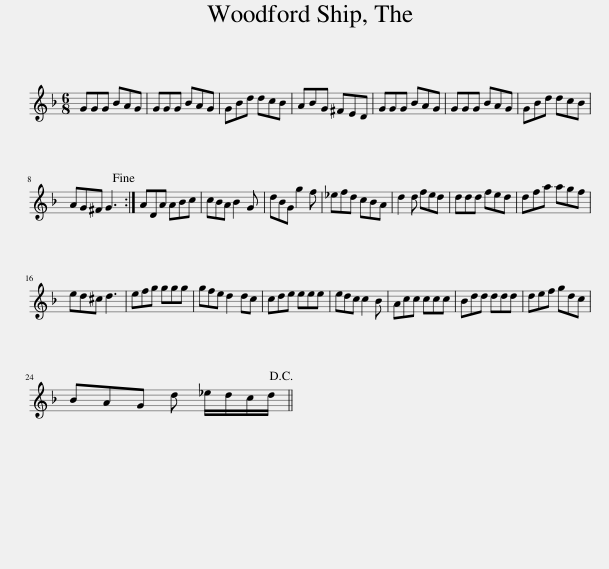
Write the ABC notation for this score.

X:1
L:1/8
M:6/8
I:linebreak $
K:F
V:1 treble
V:1
 GGG BAG | GGG BAG | GBd dcB | ABG ^FED | GGG BAG | %5
 GGG BAG | GBd dcB |$ AG^F G3!fine! :| ADA ABc | cBA B2 G | %10
 dBG g2 f | _efd cBA | d2 d fed | ddd fed | dfa agf |$ %15
 ed^c d3 | efg ggg | gfe d2 dc | cde eee | edc c2 B | %20
 Acc ccc | Bdd ddd | def gdc |$ BAG d _e/d/c/d/!D.C.! || %24
